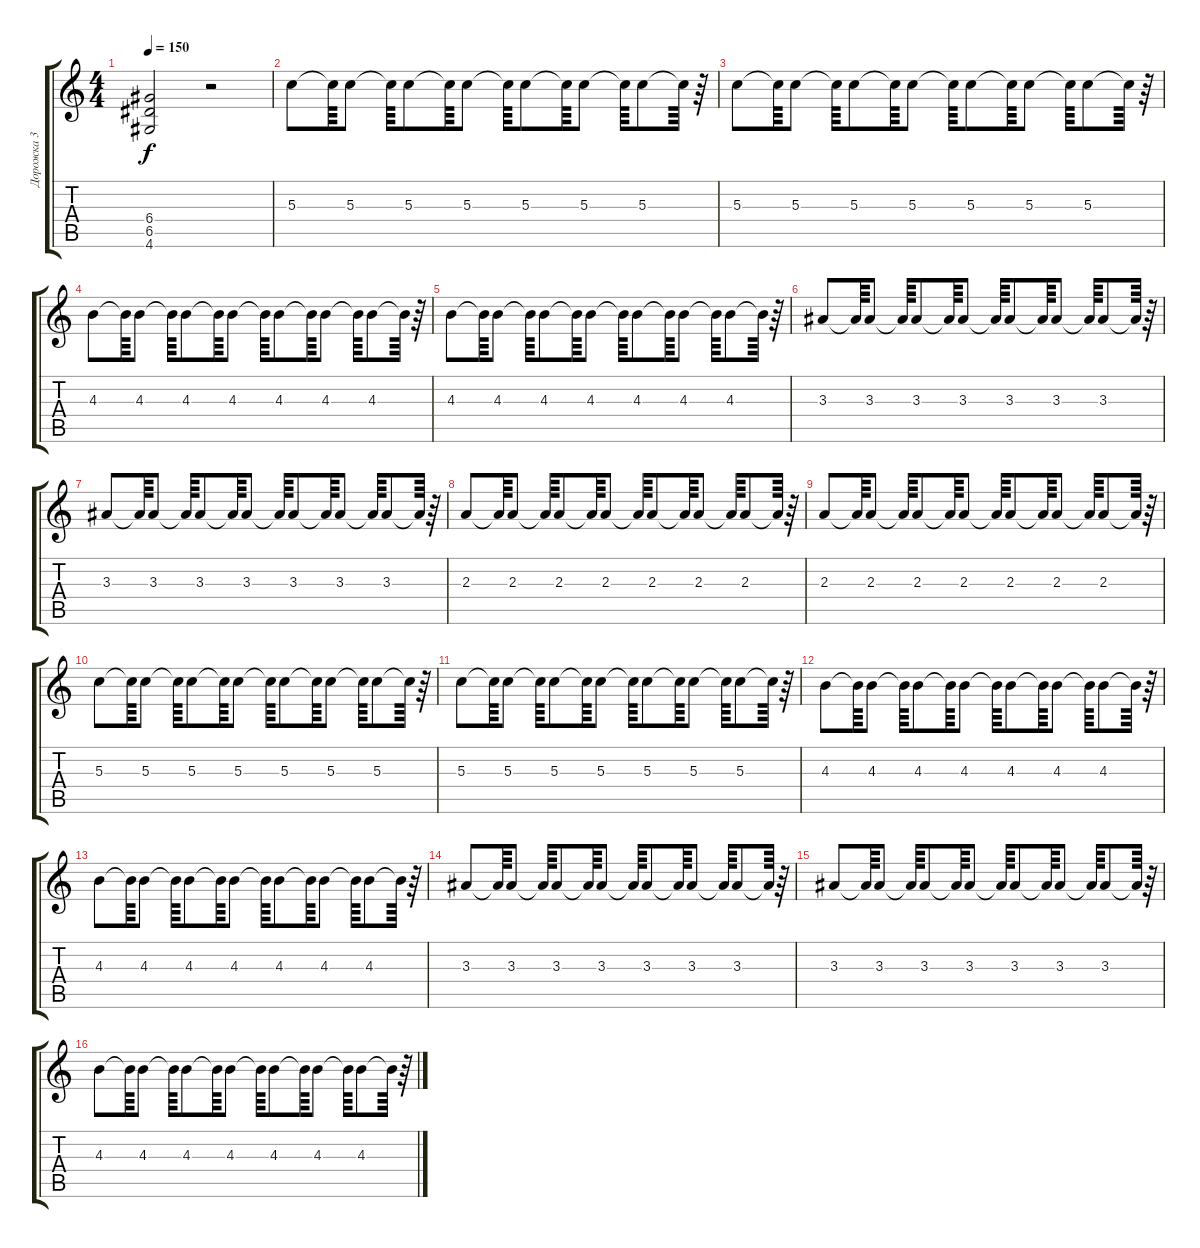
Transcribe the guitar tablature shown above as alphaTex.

\track ("Дорожка 3" "Дорожка 3") {instrument overdrivenguitar}
\staff {score tabs}
\tuning (E4 B3 G3 D3 A2 E2) {hide}
\ts (4 4)
\tempo 150
\clef g2
\ks c
(6.4{t} 6.5{t} 4.6{t}).2{dy f} r.2 |
5.3.8 5.3{t}.64 5.3.8 5.3{t}.64 5.3.8 5.3{t}.64 5.3.8 5.3{t}.64 5.3.8 5.3{t}.64 5.3.8 5.3{t}.64 5.3.8 5.3{t}.64 r.64 |
5.3.8 5.3{t}.64 5.3.8 5.3{t}.64 5.3.8 5.3{t}.64 5.3.8 5.3{t}.64 5.3.8 5.3{t}.64 5.3.8 5.3{t}.64 5.3.8 5.3{t}.64 r.64 |
4.3.8 4.3{t}.64 4.3.8 4.3{t}.64 4.3.8 4.3{t}.64 4.3.8 4.3{t}.64 4.3.8 4.3{t}.64 4.3.8 4.3{t}.64 4.3.8 4.3{t}.64 r.64 |
4.3.8 4.3{t}.64 4.3.8 4.3{t}.64 4.3.8 4.3{t}.64 4.3.8 4.3{t}.64 4.3.8 4.3{t}.64 4.3.8 4.3{t}.64 4.3.8 4.3{t}.64 r.64 |
3.3.8 3.3{t}.64 3.3.8 3.3{t}.64 3.3.8 3.3{t}.64 3.3.8 3.3{t}.64 3.3.8 3.3{t}.64 3.3.8 3.3{t}.64 3.3.8 3.3{t}.64 r.64 |
3.3.8 3.3{t}.64 3.3.8 3.3{t}.64 3.3.8 3.3{t}.64 3.3.8 3.3{t}.64 3.3.8 3.3{t}.64 3.3.8 3.3{t}.64 3.3.8 3.3{t}.64 r.64 |
2.3.8 2.3{t}.64 2.3.8 2.3{t}.64 2.3.8 2.3{t}.64 2.3.8 2.3{t}.64 2.3.8 2.3{t}.64 2.3.8 2.3{t}.64 2.3.8 2.3{t}.64 r.64 |
2.3.8 2.3{t}.64 2.3.8 2.3{t}.64 2.3.8 2.3{t}.64 2.3.8 2.3{t}.64 2.3.8 2.3{t}.64 2.3.8 2.3{t}.64 2.3.8 2.3{t}.64 r.64 |
5.3.8 5.3{t}.64 5.3.8 5.3{t}.64 5.3.8 5.3{t}.64 5.3.8 5.3{t}.64 5.3.8 5.3{t}.64 5.3.8 5.3{t}.64 5.3.8 5.3{t}.64 r.64 |
5.3.8 5.3{t}.64 5.3.8 5.3{t}.64 5.3.8 5.3{t}.64 5.3.8 5.3{t}.64 5.3.8 5.3{t}.64 5.3.8 5.3{t}.64 5.3.8 5.3{t}.64 r.64 |
4.3.8 4.3{t}.64 4.3.8 4.3{t}.64 4.3.8 4.3{t}.64 4.3.8 4.3{t}.64 4.3.8 4.3{t}.64 4.3.8 4.3{t}.64 4.3.8 4.3{t}.64 r.64 |
4.3.8 4.3{t}.64 4.3.8 4.3{t}.64 4.3.8 4.3{t}.64 4.3.8 4.3{t}.64 4.3.8 4.3{t}.64 4.3.8 4.3{t}.64 4.3.8 4.3{t}.64 r.64 |
3.3.8 3.3{t}.64 3.3.8 3.3{t}.64 3.3.8 3.3{t}.64 3.3.8 3.3{t}.64 3.3.8 3.3{t}.64 3.3.8 3.3{t}.64 3.3.8 3.3{t}.64 r.64 |
3.3.8 3.3{t}.64 3.3.8 3.3{t}.64 3.3.8 3.3{t}.64 3.3.8 3.3{t}.64 3.3.8 3.3{t}.64 3.3.8 3.3{t}.64 3.3.8 3.3{t}.64 r.64 |
4.3.8 4.3{t}.64 4.3.8 4.3{t}.64 4.3.8 4.3{t}.64 4.3.8 4.3{t}.64 4.3.8 4.3{t}.64 4.3.8 4.3{t}.64 4.3.8 4.3{t}.64 r.64
